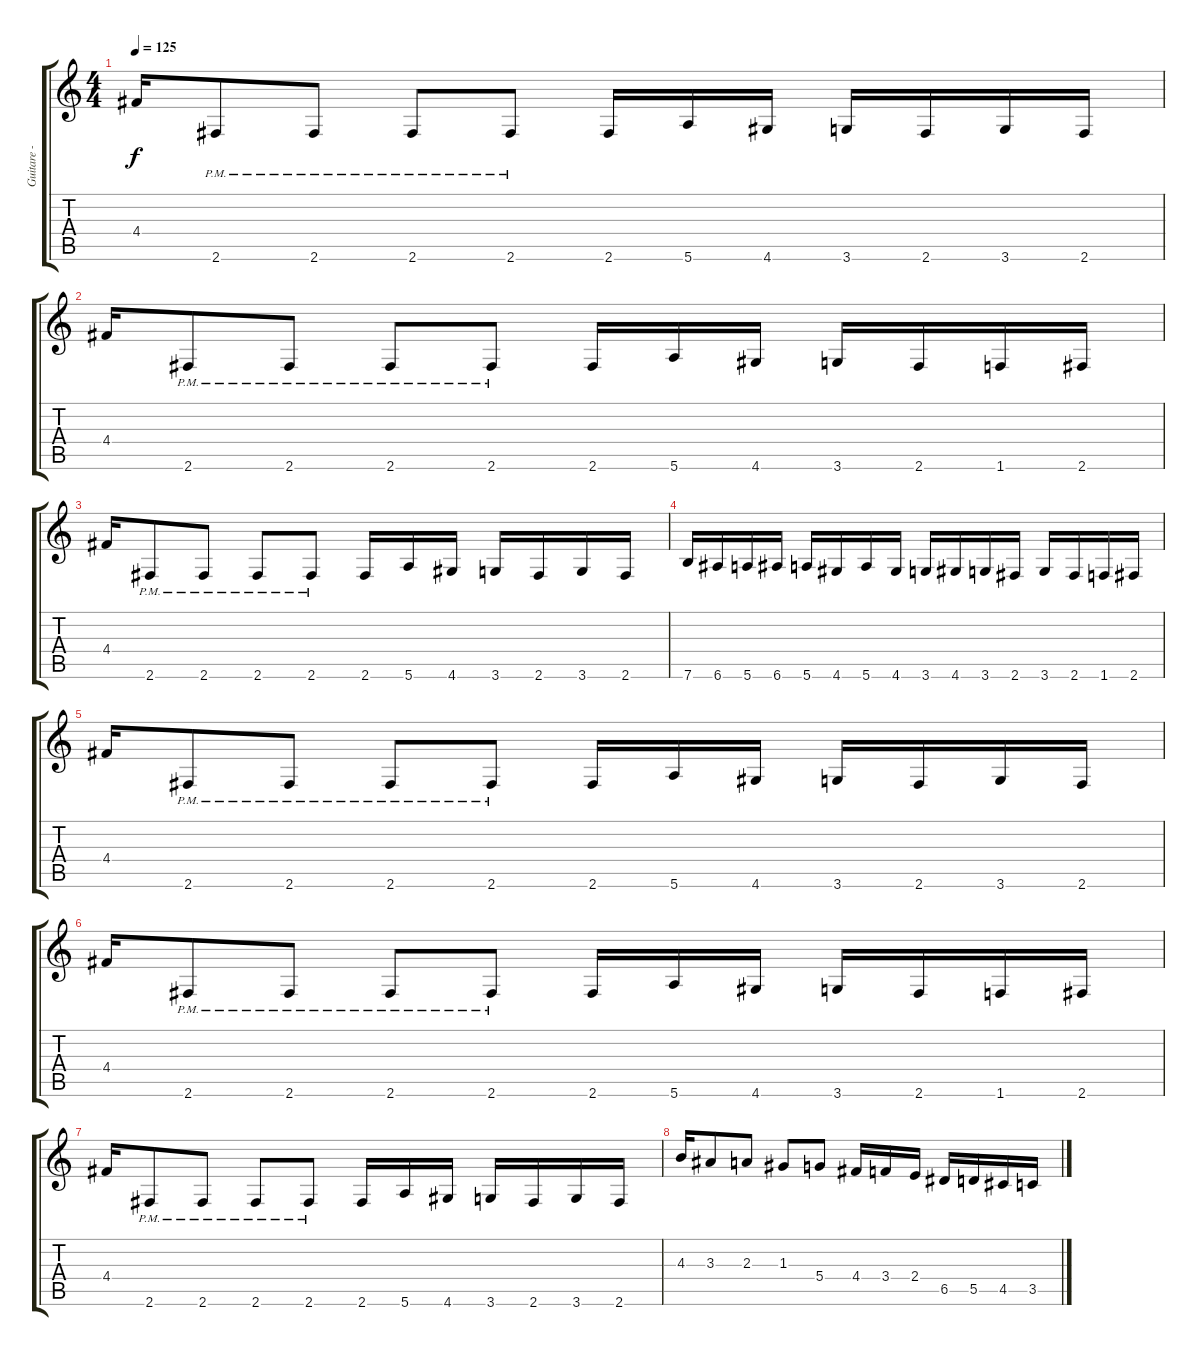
\track ("Guitare - Vinnie Moore" "Guitare - ") {instrument overdrivenguitar}
\staff {score tabs}
\tuning (E4 B3 G3 D3 A2 E2) {hide}
\ts (4 4)
\tempo 125
\clef g2
\ks c
4.4.16{dy f} 2.6{pm}.8 2.6{pm}.8 2.6{pm}.8 2.6{pm}.8 2.6.16 5.6.16 4.6.16 3.6.16 2.6.16 3.6.16 2.6.16 |
4.4.16 2.6{pm}.8 2.6{pm}.8 2.6{pm}.8 2.6{pm}.8 2.6.16 5.6.16 4.6.16 3.6.16 2.6.16 1.6.16 2.6.16 |
4.4.16 2.6{pm}.8 2.6{pm}.8 2.6{pm}.8 2.6{pm}.8 2.6.16 5.6.16 4.6.16 3.6.16 2.6.16 3.6.16 2.6.16 |
7.6.16 6.6.16 5.6.16 6.6.16 5.6.16 4.6.16 5.6.16 4.6.16 3.6.16 4.6.16 3.6.16 2.6.16 3.6.16 2.6.16 1.6.16 2.6.16 |
4.4.16 2.6{pm}.8 2.6{pm}.8 2.6{pm}.8 2.6{pm}.8 2.6.16 5.6.16 4.6.16 3.6.16 2.6.16 3.6.16 2.6.16 |
4.4.16 2.6{pm}.8 2.6{pm}.8 2.6{pm}.8 2.6{pm}.8 2.6.16 5.6.16 4.6.16 3.6.16 2.6.16 1.6.16 2.6.16 |
4.4.16 2.6{pm}.8 2.6{pm}.8 2.6{pm}.8 2.6{pm}.8 2.6.16 5.6.16 4.6.16 3.6.16 2.6.16 3.6.16 2.6.16 |
4.3.16 3.3.8 2.3.8 1.3.8 5.4.8 4.4.16 3.4.16 2.4.16 6.5.16 5.5.16 4.5.16 3.5.16
